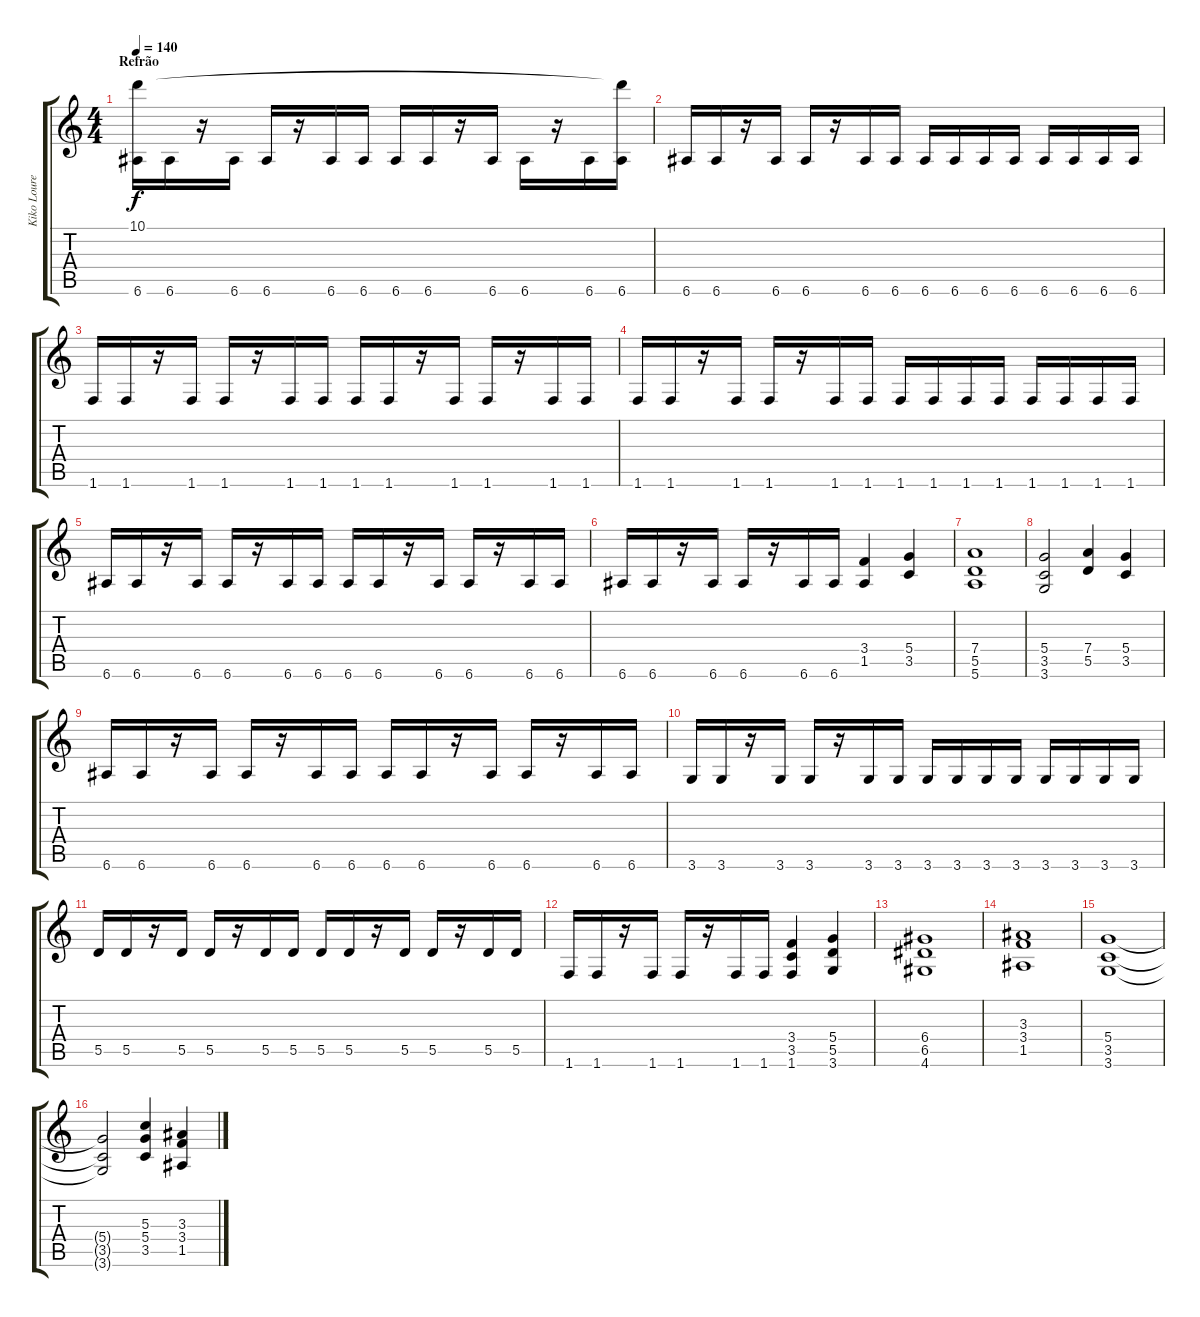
\track ("Kiko Loureiro" "Kiko Loure") {instrument distortionguitar}
\staff {score tabs}
\tuning (E4 B3 G3 D3 A2 E2) {hide}
\ts (4 4)
\section ("" "Refrão")
\tempo 140
\clef g2
\ks c
(10.1 6.6).16{dy f} 6.6.16 r.16 6.6.16 6.6.16 r.16 6.6.16 6.6.16 6.6.16 6.6.16 r.16 6.6.16 6.6.16 r.16 6.6.16 (10.1{t} 6.6).16 |
6.6.16 6.6.16 r.16 6.6.16 6.6.16 r.16 6.6.16 6.6.16 6.6.16 6.6.16 6.6.16 6.6.16 6.6.16 6.6.16 6.6.16 6.6.16 |
1.6.16 1.6.16 r.16 1.6.16 1.6.16 r.16 1.6.16 1.6.16 1.6.16 1.6.16 r.16 1.6.16 1.6.16 r.16 1.6.16 1.6.16 |
1.6.16 1.6.16 r.16 1.6.16 1.6.16 r.16 1.6.16 1.6.16 1.6.16 1.6.16 1.6.16 1.6.16 1.6.16 1.6.16 1.6.16 1.6.16 |
6.6.16 6.6.16 r.16 6.6.16 6.6.16 r.16 6.6.16 6.6.16 6.6.16 6.6.16 r.16 6.6.16 6.6.16 r.16 6.6.16 6.6.16 |
6.6.16 6.6.16 r.16 6.6.16 6.6.16 r.16 6.6.16 6.6.16 (3.4 1.5).4 (5.4 3.5).4 |
(7.4 5.5 5.6).1 |
(5.4 3.5 3.6).2 (7.4 5.5).4 (5.4 3.5).4 |
6.6.16 6.6.16 r.16 6.6.16 6.6.16 r.16 6.6.16 6.6.16 6.6.16 6.6.16 r.16 6.6.16 6.6.16 r.16 6.6.16 6.6.16 |
3.6.16 3.6.16 r.16 3.6.16 3.6.16 r.16 3.6.16 3.6.16 3.6.16 3.6.16 3.6.16 3.6.16 3.6.16 3.6.16 3.6.16 3.6.16 |
5.5.16 5.5.16 r.16 5.5.16 5.5.16 r.16 5.5.16 5.5.16 5.5.16 5.5.16 r.16 5.5.16 5.5.16 r.16 5.5.16 5.5.16 |
1.6.16 1.6.16 r.16 1.6.16 1.6.16 r.16 1.6.16 1.6.16 (3.4 3.5 1.6).4 (5.4 5.5 3.6).4 |
(6.4 6.5 4.6).1 |
(3.3 3.4 1.5).1 |
(5.4 3.5 3.6).1 |
(5.4{t} 3.5{t} 3.6{t}).2 (5.3 5.4 3.5).4 (3.3 3.4 1.5).4
